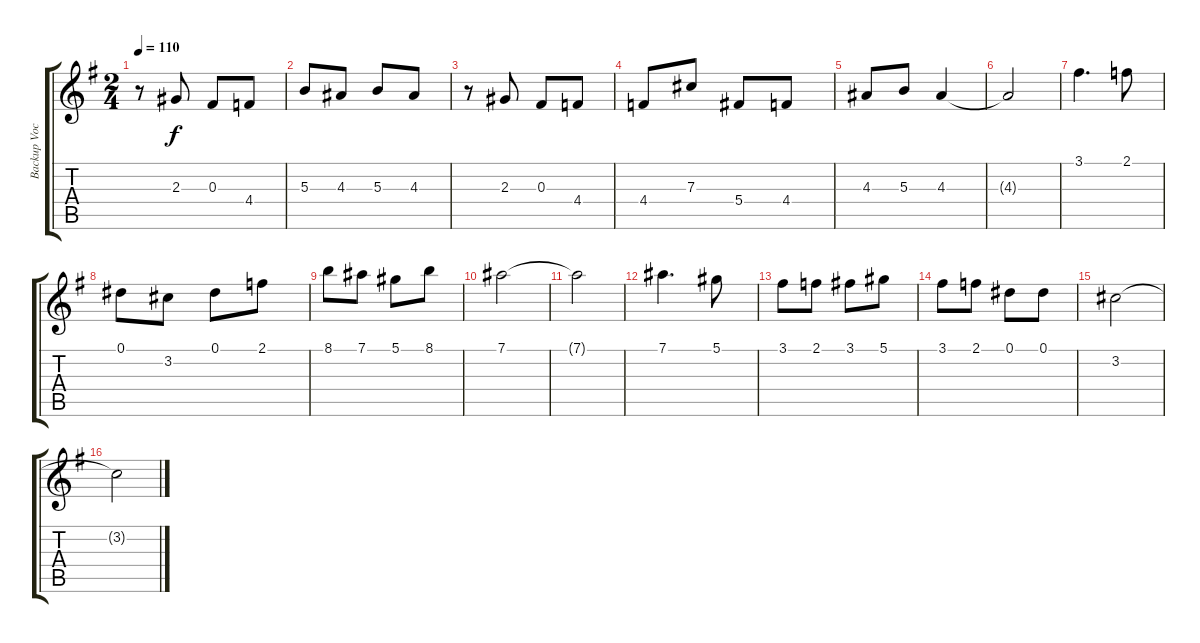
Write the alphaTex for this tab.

\track ("Backup Vocals" "Backup Voc") {mute instrument overdrivenguitar}
\staff {score tabs}
\tuning (Eb4 Bb3 Gb3 Db3 Ab2 Eb2) {hide}
\ts (2 4)
\tempo 110
\clef g2
\ks g
r.8{dy f} 2.3.8 0.3.8 4.4.8 |
5.3.8 4.3.8 5.3.8 4.3.8 |
r.8 2.3.8 0.3.8 4.4.8 |
4.4.8 7.3.8 5.4.8 4.4.8 |
4.3.8 5.3.8 4.3.4 |
4.3{t}.2 |
3.1.4{d} 2.1.8 |
0.1.8 3.2.8 0.1.8 2.1.8 |
8.1.8 7.1.8 5.1.8 8.1.8 |
7.1.2 |
7.1{t}.2 |
7.1.4{d} 5.1.8 |
3.1.8 2.1.8 3.1.8 5.1.8 |
3.1.8 2.1.8 0.1.8 0.1.8 |
3.2.2 |
3.2{t}.2
